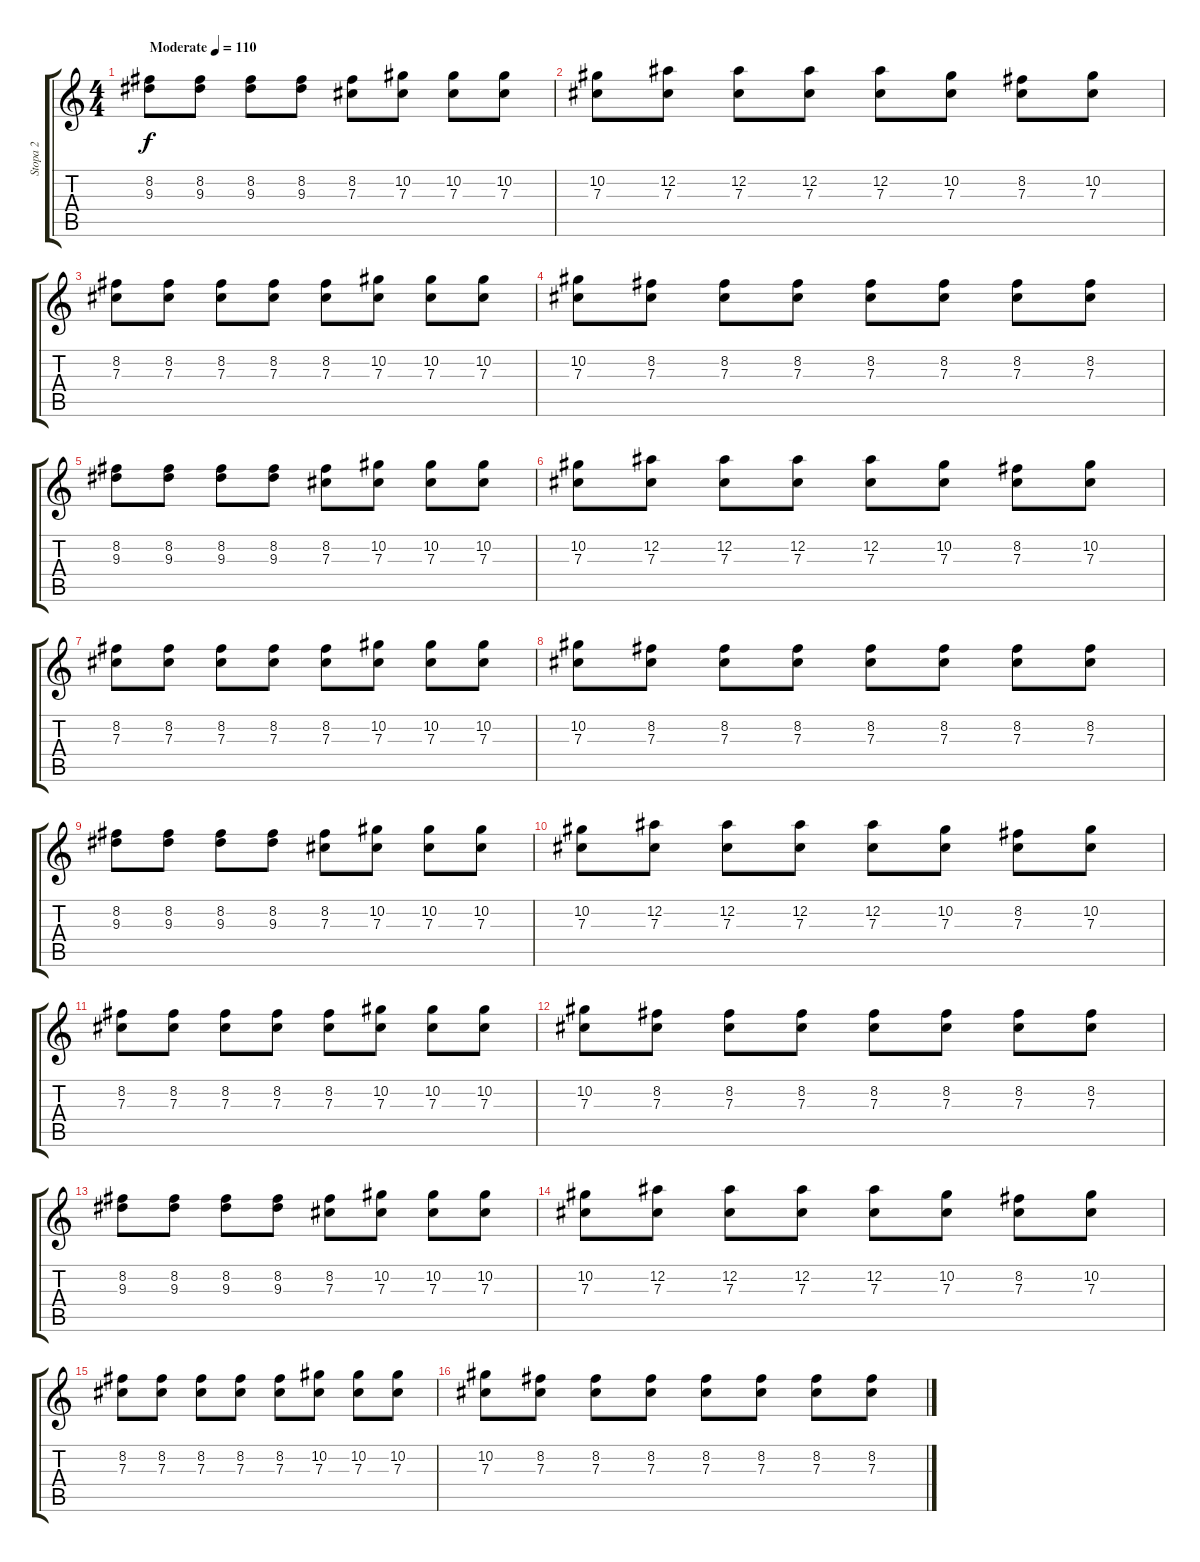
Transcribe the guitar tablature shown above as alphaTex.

\track ("Stopa 2" "Stopa 2") {instrument electricguitarjazz}
\staff {score tabs}
\tuning (Eb4 Bb3 Gb3 Db3 Ab2 Eb2) {hide}
\ts (4 4)
\tempo (110 "Moderate")
\clef g2
\ks c
(8.2 9.3).8{dy f instrument electricguitarjazz} (8.2 9.3).8 (8.2 9.3).8 (8.2 9.3).8 (8.2 7.3).8 (10.2 7.3).8 (10.2 7.3).8 (10.2 7.3).8 |
(10.2 7.3).8 (12.2 7.3).8 (12.2 7.3).8 (12.2 7.3).8 (12.2 7.3).8 (10.2 7.3).8 (8.2 7.3).8 (10.2 7.3).8 |
(8.2 7.3).8 (8.2 7.3).8 (8.2 7.3).8 (8.2 7.3).8 (8.2 7.3).8 (10.2 7.3).8 (10.2 7.3).8 (10.2 7.3).8 |
(10.2 7.3).8 (8.2 7.3).8 (8.2 7.3).8 (8.2 7.3).8 (8.2 7.3).8 (8.2 7.3).8 (8.2 7.3).8 (8.2 7.3).8 |
(8.2 9.3).8 (8.2 9.3).8 (8.2 9.3).8 (8.2 9.3).8 (8.2 7.3).8 (10.2 7.3).8 (10.2 7.3).8 (10.2 7.3).8 |
(10.2 7.3).8 (12.2 7.3).8 (12.2 7.3).8 (12.2 7.3).8 (12.2 7.3).8 (10.2 7.3).8 (8.2 7.3).8 (10.2 7.3).8 |
(8.2 7.3).8 (8.2 7.3).8 (8.2 7.3).8 (8.2 7.3).8 (8.2 7.3).8 (10.2 7.3).8 (10.2 7.3).8 (10.2 7.3).8 |
(10.2 7.3).8 (8.2 7.3).8 (8.2 7.3).8 (8.2 7.3).8 (8.2 7.3).8 (8.2 7.3).8 (8.2 7.3).8 (8.2 7.3).8 |
(8.2 9.3).8 (8.2 9.3).8 (8.2 9.3).8 (8.2 9.3).8 (8.2 7.3).8 (10.2 7.3).8 (10.2 7.3).8 (10.2 7.3).8 |
(10.2 7.3).8 (12.2 7.3).8 (12.2 7.3).8 (12.2 7.3).8 (12.2 7.3).8 (10.2 7.3).8 (8.2 7.3).8 (10.2 7.3).8 |
(8.2 7.3).8 (8.2 7.3).8 (8.2 7.3).8 (8.2 7.3).8 (8.2 7.3).8 (10.2 7.3).8 (10.2 7.3).8 (10.2 7.3).8 |
(10.2 7.3).8 (8.2 7.3).8 (8.2 7.3).8 (8.2 7.3).8 (8.2 7.3).8 (8.2 7.3).8 (8.2 7.3).8 (8.2 7.3).8 |
(8.2 9.3).8 (8.2 9.3).8 (8.2 9.3).8 (8.2 9.3).8 (8.2 7.3).8 (10.2 7.3).8 (10.2 7.3).8 (10.2 7.3).8 |
(10.2 7.3).8 (12.2 7.3).8 (12.2 7.3).8 (12.2 7.3).8 (12.2 7.3).8 (10.2 7.3).8 (8.2 7.3).8 (10.2 7.3).8 |
(8.2 7.3).8 (8.2 7.3).8 (8.2 7.3).8 (8.2 7.3).8 (8.2 7.3).8 (10.2 7.3).8 (10.2 7.3).8 (10.2 7.3).8 |
(10.2 7.3).8 (8.2 7.3).8 (8.2 7.3).8 (8.2 7.3).8 (8.2 7.3).8 (8.2 7.3).8 (8.2 7.3).8 (8.2 7.3).8
